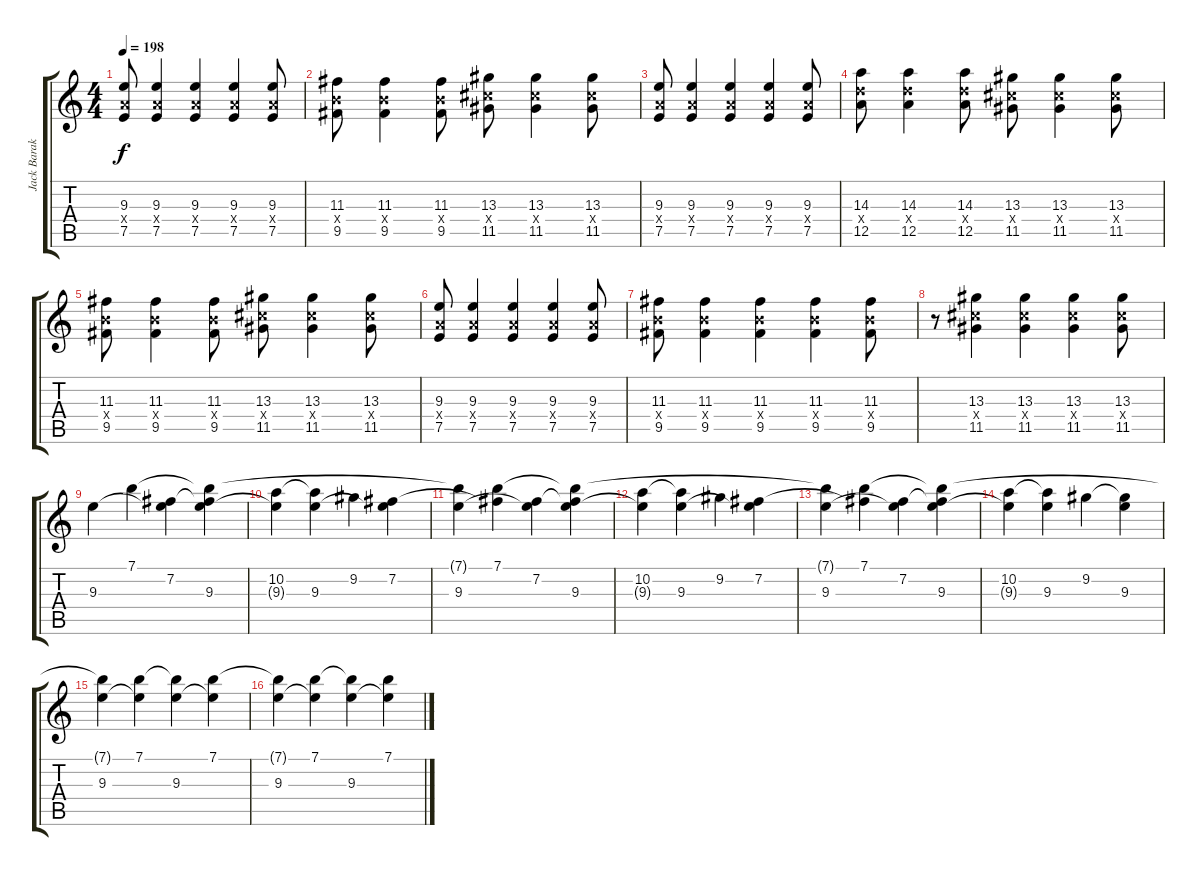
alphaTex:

\track ("Jack Barakat (Lead  Guitar)" "Jack Barak") {instrument distortionguitar}
\staff {score tabs}
\tuning (E4 B3 G3 D3 A2 E2) {hide}
\ts (4 4)
\tempo 198
\clef g2
\ks c
(9.3 7.4{x} 7.5).8{dy f} (9.3 7.4{x} 7.5).4 (9.3 7.4{x} 7.5).4 (9.3 7.4{x} 7.5).4 (9.3 7.4{x} 7.5).8 |
(11.3 9.4{x} 9.5).8 (11.3 9.4{x} 9.5).4 (11.3 9.4{x} 9.5).8 (13.3 11.4{x} 11.5).8 (13.3 11.4{x} 11.5).4 (13.3 11.4{x} 11.5).8 |
(9.3 7.4{x} 7.5).8 (9.3 7.4{x} 7.5).4 (9.3 7.4{x} 7.5).4 (9.3 7.4{x} 7.5).4 (9.3 7.4{x} 7.5).8 |
(14.3 12.4{x} 12.5).8 (14.3 12.4{x} 12.5).4 (14.3 12.4{x} 12.5).8 (13.3 11.4{x} 11.5).8 (13.3 11.4{x} 11.5).4 (13.3 11.4{x} 11.5).8 |
(11.3 9.4{x} 9.5).8 (11.3 9.4{x} 9.5).4 (11.3 9.4{x} 9.5).8 (13.3 11.4{x} 11.5).8 (13.3 11.4{x} 11.5).4 (13.3 11.4{x} 11.5).8 |
(9.3 7.4{x} 7.5).8 (9.3 7.4{x} 7.5).4 (9.3 7.4{x} 7.5).4 (9.3 7.4{x} 7.5).4 (9.3 7.4{x} 7.5).8 |
(11.3 9.4{x} 9.5).8 (11.3 9.4{x} 9.5).4 (11.3 9.4{x} 9.5).4 (11.3 9.4{x} 9.5).4 (11.3 9.4{x} 9.5).8 |
r.8 (13.3 11.4{x} 11.5).4 (13.3 11.4{x} 11.5).4 (13.3 11.4{x} 11.5).4 (13.3 11.4{x} 11.5).8 |
9.3.4 7.1.4 (7.2 9.3{t}).4 (7.1{t} 7.2{t} 9.3).4 |
(10.2 9.3{t}).4 (10.2{t} 9.3).4 9.2.4 (7.2 9.3{t}).4 |
(7.1{t} 9.3).4 (7.1 7.2{t}).4 (7.2 9.3{t}).4 (7.1{t} 7.2{t} 9.3).4 |
(10.2 9.3{t}).4 (10.2{t} 9.3).4 9.2.4 (7.2 9.3{t}).4 |
(7.1{t} 9.3).4 (7.1 7.2{t}).4 (7.2 9.3{t}).4 (7.1{t} 7.2{t} 9.3).4 |
(10.2 9.3{t}).4 (10.2{t} 9.3).4 9.2.4 (9.2{t} 9.3).4 |
(7.1{t} 9.3).4 (7.1 9.3{t}).4 (7.1{t} 9.3).4 (7.1 9.3{t}).4 |
(7.1{t} 9.3).4 (7.1 9.3{t}).4 (7.1{t} 9.3).4 (7.1 9.3{t}).4
